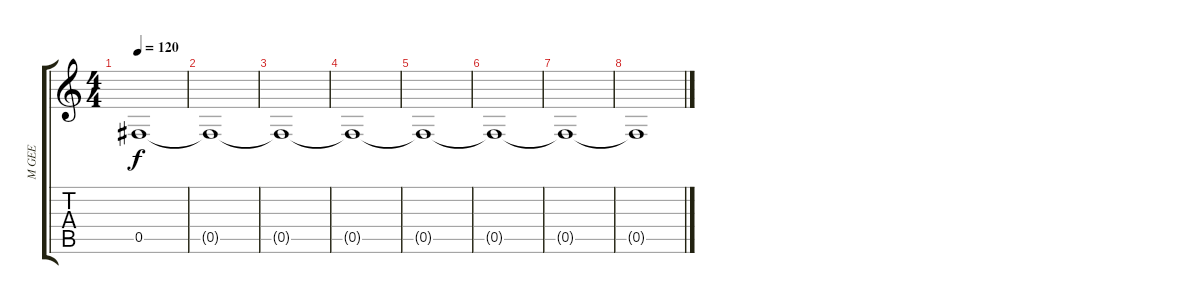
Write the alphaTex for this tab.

\track ("M GEE" "M GEE") {instrument distortionguitar}
\staff {score tabs}
\tuning (Db4 Ab3 E3 B2 Gb2 B1) {hide}
\ts (4 4)
\tempo 120
\clef g2
\ks c
0.5{t}.1{dy f} |
0.5{t}.1{volume 11} |
0.5{t}.1 |
0.5{t}.1{volume 9} |
0.5{t}.1 |
0.5{t}.1{volume 7} |
0.5{t}.1 |
0.5{t}.1
